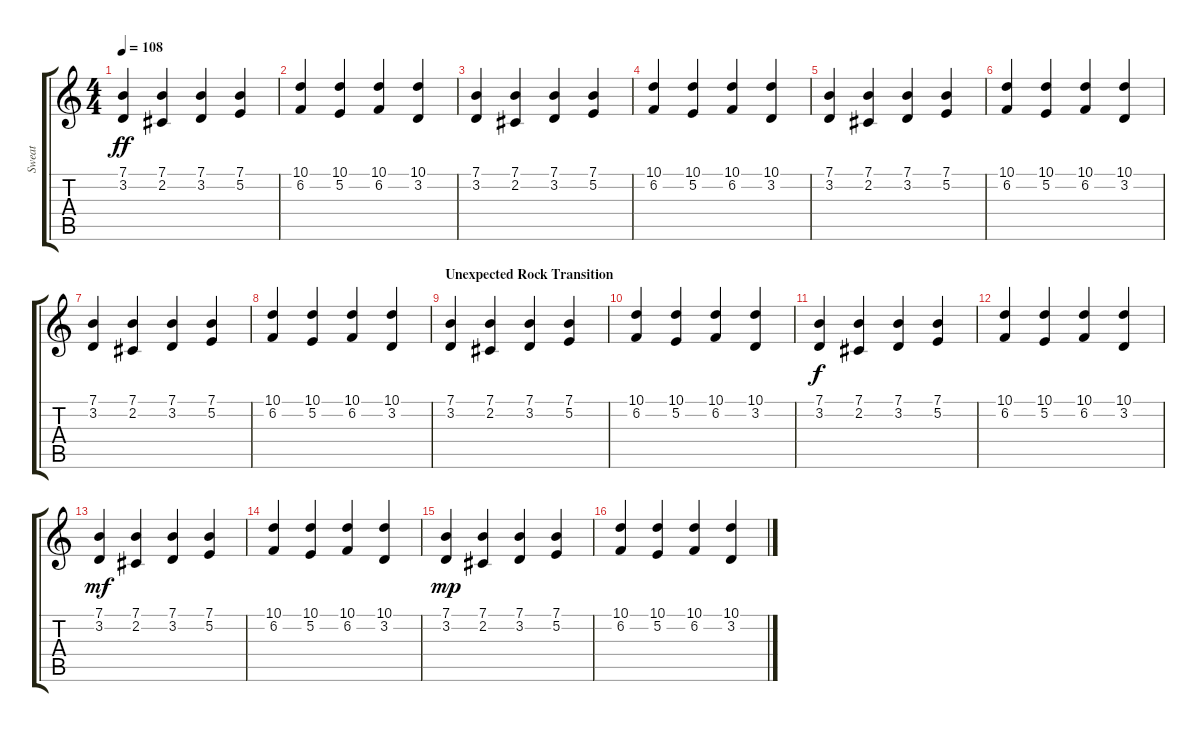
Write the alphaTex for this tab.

\track ("Sweat" "Sweat") {instrument koto}
\staff {score tabs}
\tuning (E4 B3 G3 D3 A2 E2) {hide}
\ts (4 4)
\tempo 108
\clef g2
\ks c
(7.1 3.2).4{dy ff} (7.1 2.2).4 (7.1 3.2).4 (7.1 5.2).4 |
(10.1 6.2).4 (10.1 5.2).4 (10.1 6.2).4 (10.1 3.2).4 |
(7.1 3.2).4 (7.1 2.2).4 (7.1 3.2).4 (7.1 5.2).4 |
(10.1 6.2).4 (10.1 5.2).4 (10.1 6.2).4 (10.1 3.2).4 |
(7.1 3.2).4 (7.1 2.2).4 (7.1 3.2).4 (7.1 5.2).4 |
(10.1 6.2).4 (10.1 5.2).4 (10.1 6.2).4 (10.1 3.2).4 |
(7.1 3.2).4 (7.1 2.2).4 (7.1 3.2).4 (7.1 5.2).4 |
(10.1 6.2).4 (10.1 5.2).4 (10.1 6.2).4 (10.1 3.2).4 |
\section ("" "Unexpected Rock Transition")
(7.1 3.2).4 (7.1 2.2).4 (7.1 3.2).4 (7.1 5.2).4 |
(10.1 6.2).4 (10.1 5.2).4 (10.1 6.2).4 (10.1 3.2).4 |
(7.1 3.2).4{dy f} (7.1 2.2).4 (7.1 3.2).4 (7.1 5.2).4 |
(10.1 6.2).4 (10.1 5.2).4 (10.1 6.2).4 (10.1 3.2).4 |
(7.1 3.2).4{dy mf} (7.1 2.2).4 (7.1 3.2).4 (7.1 5.2).4 |
(10.1 6.2).4 (10.1 5.2).4 (10.1 6.2).4 (10.1 3.2).4 |
(7.1 3.2).4{dy mp} (7.1 2.2).4 (7.1 3.2).4 (7.1 5.2).4 |
(10.1 6.2).4 (10.1 5.2).4 (10.1 6.2).4 (10.1 3.2).4
